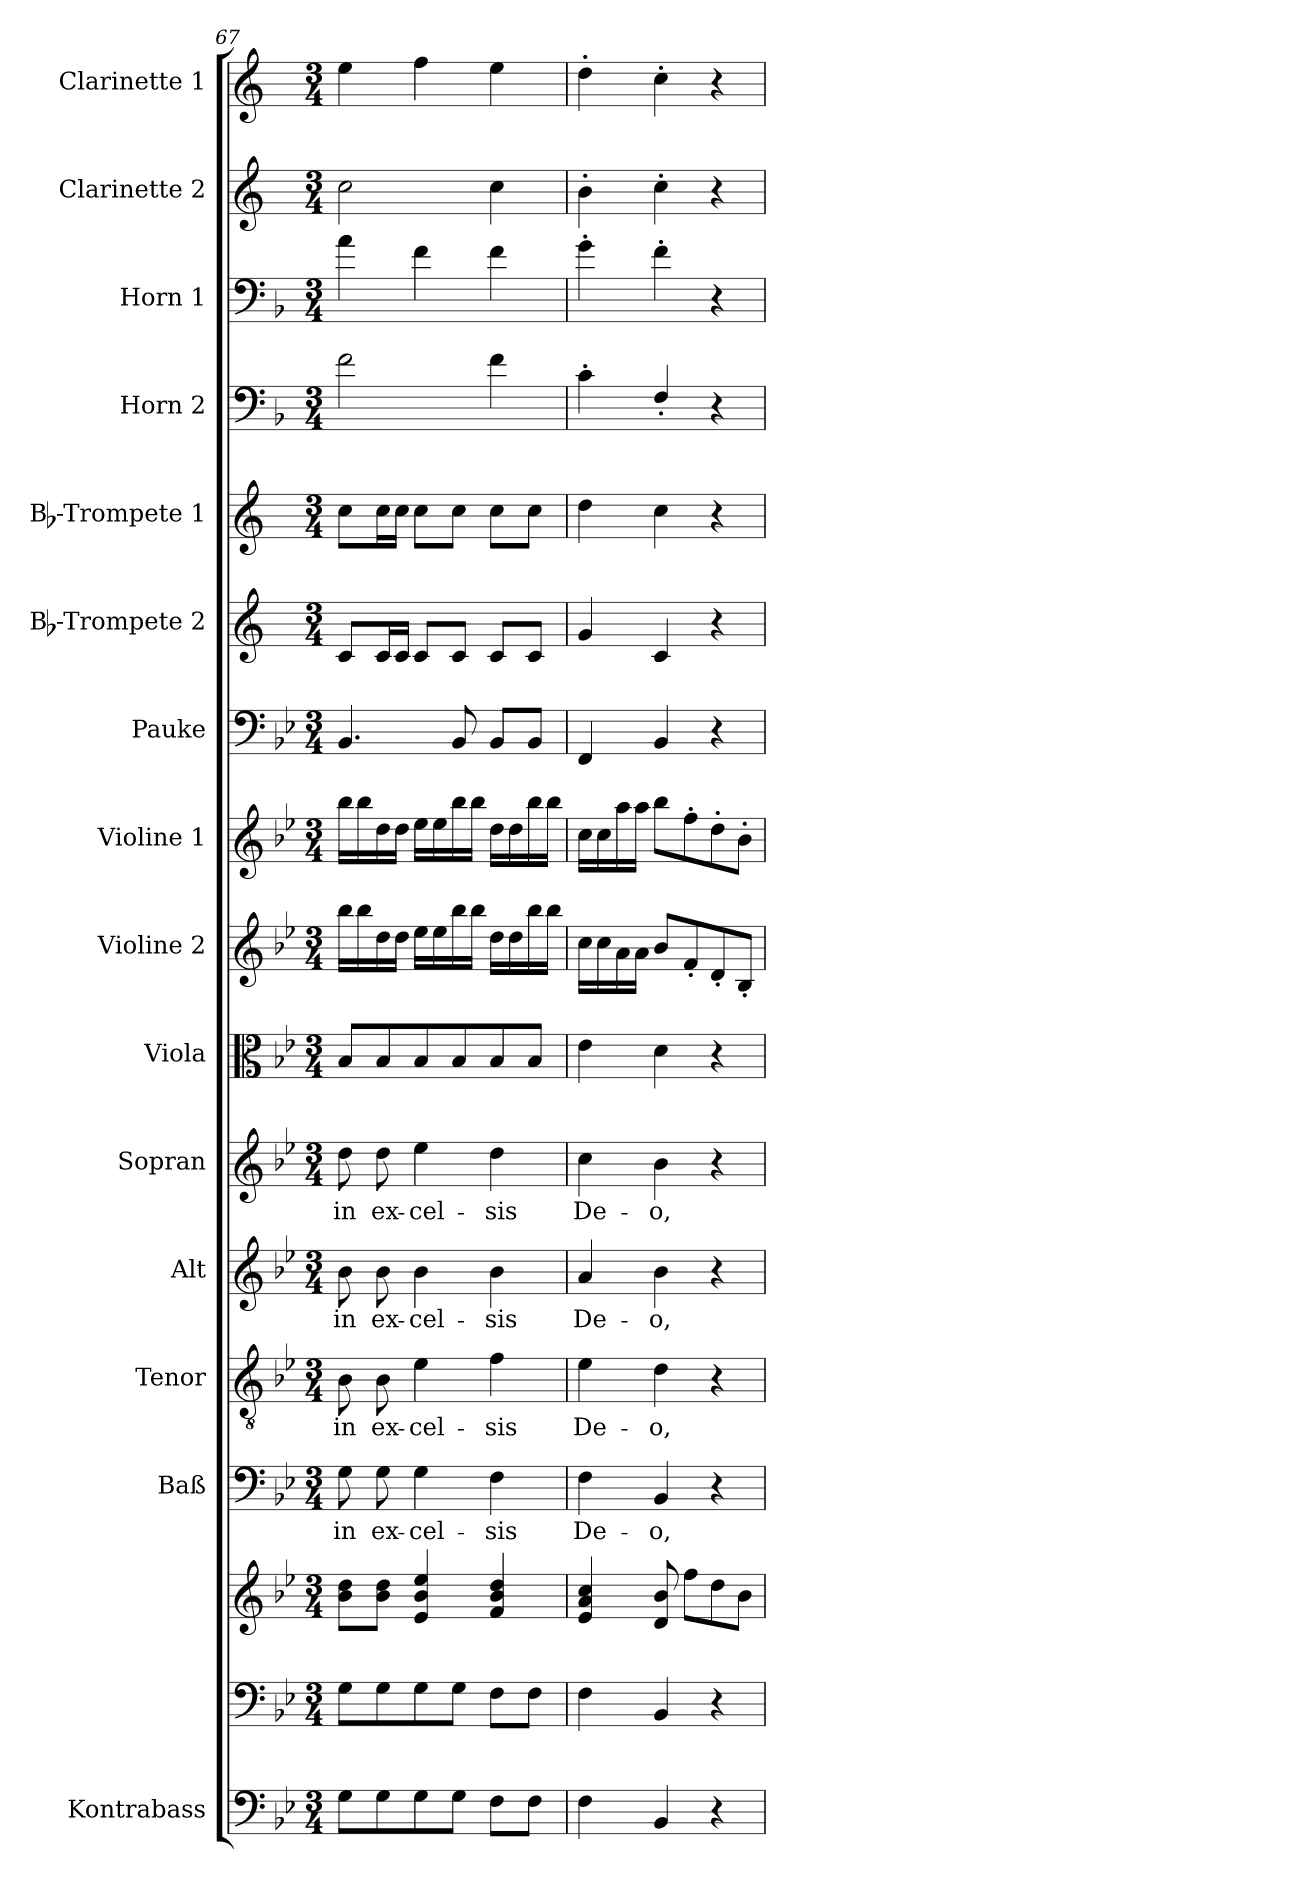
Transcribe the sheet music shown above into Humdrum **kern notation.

**kern	**kern	**kern	**kern	**text	**kern	**text	**kern	**text	**kern	**text	**kern	**kern	**kern	**kern	**kern	**kern	**kern	**kern	**kern	**kern
*part16	*part15	*part15	*part14	*part14	*part13	*part13	*part12	*part12	*part11	*part11	*part10	*part9	*part8	*part7	*part6	*part5	*part4	*part3	*part2	*part1
*staff17	*staff16	*staff15	*staff14	*staff14	*staff13	*staff13	*staff12	*staff12	*staff11	*staff11	*staff10	*staff9	*staff8	*staff7	*staff6	*staff5	*staff4	*staff3	*staff2	*staff1
*I"Kontrabass	*	*	*I"Baß	*	*I"Tenor	*	*I"Alt	*	*I"Sopran	*	*I"Viola	*I"Violine 2	*I"Violine 1	*I"Pauke	*I"Bb-Trompete 2	*I"Bb-Trompete 1	*I"Horn 2	*I"Horn 1	*I"Clarinette 2	*I"Clarinette 1
*I'Kb.	*	*	*I'Baß	*	*I'Ten	*	*I'Alt	*	*I'Sop	*	*I'Vla.	*I'Vln. 2	*I'Vln. 1	*I'Pk.	*I'Bb Trp. 2	*I'Bb Trp. 1	*I'Hrn. 2	*I'Hrn. 1	*I'Cl. 2	*I'Cl. 1
*clefF4	*clefF4	*clefG2	*clefF4	*	*clefGv2	*	*clefG2	*	*clefG2	*	*clefC3	*clefG2	*clefG2	*clefF4	*clefG2	*clefG2	*clefF4	*clefF4	*clefG2	*clefG2
*ITrd7c12	*	*	*	*	*	*	*	*	*	*	*	*	*	*	*ITrd1c2	*ITrd1c2	*ITrd4c7	*ITrd4c7	*ITrd1c2	*ITrd1c2
*k[b-e-]	*k[b-e-]	*k[b-e-]	*k[b-e-]	*	*k[b-e-]	*	*k[b-e-]	*	*k[b-e-]	*	*k[b-e-]	*k[b-e-]	*k[b-e-]	*k[b-e-]	*k[b-e-]	*k[b-e-]	*k[b-e-]	*k[b-e-]	*k[b-e-]	*k[b-e-]
*B-:	*B-:	*B-:	*B-:	*	*B-:	*	*B-:	*	*B-:	*	*B-:	*B-:	*B-:	*B-:	*B-:	*B-:	*B-:	*B-:	*B-:	*B-:
*M3/4	*M3/4	*M3/4	*M3/4	*	*M3/4	*	*M3/4	*	*M3/4	*	*M3/4	*M3/4	*M3/4	*M3/4	*M3/4	*M3/4	*M3/4	*M3/4	*M3/4	*M3/4
=67	=67	=67	=67	=67	=67	=67	=67	=67	=67	=67	=67	=67	=67	=67	=67	=67	=67	=67	=67	=67
!	!	!	!	!LO:LY:b	!	!LO:LY:b	!	!LO:LY:b	!	!LO:LY:b	!	!	!	!	!	!	!	!	!	!
8GG\L	8G\L	8b-\ 8dd\L	8G\	in	8B-\	in	8b-\	in	8dd\	in	8B-/L	16bb-\LL	16bb-\LL	4.BB-/	8B-/L	8b-\L	2B-\	4d\	2b-\	4dd\
.	.	.	.	.	.	.	.	.	.	.	.	16bb-\	16bb-\	.	.	.	.	.	.	.
!	!	!	!	!LO:LY:b	!	!LO:LY:b	!	!LO:LY:b	!	!LO:LY:b	!	!	!	!	!	!	!	!	!	!
8GG\	8G\	8b-\ 8dd\J	8G\	ex-	8B-\	ex-	8b-\	ex-	8dd\	ex-	8B-/	16dd\	16dd\	.	16B-/L	16b-\L	.	.	.	.
.	.	.	.	.	.	.	.	.	.	.	.	16dd\JJ	16dd\JJ	.	16B-/JJ	16b-\JJ	.	.	.	.
!	!	!	!	!LO:LY:b	!	!LO:LY:b	!	!LO:LY:b	!	!LO:LY:b	!	!	!	!	!	!	!	!	!	!
8GG\	8G\	4e-/ 4b-/ 4ee-/	4G\	-cel-	4e-\	-cel-	4b-\	-cel-	4ee-\	-cel-	8B-/	16ee-\LL	16ee-\LL	.	8B-/L	8b-\L	.	4B-\	.	4ee-\
.	.	.	.	.	.	.	.	.	.	.	.	16ee-\	16ee-\	.	.	.	.	.	.	.
8GG\J	8G\J	.	.	.	.	.	.	.	.	.	8B-/	16bb-\	16bb-\	8BB-/	8B-/J	8b-\J	.	.	.	.
.	.	.	.	.	.	.	.	.	.	.	.	16bb-\JJ	16bb-\JJ	.	.	.	.	.	.	.
!	!	!	!	!LO:LY:b	!	!LO:LY:b	!	!LO:LY:b	!	!LO:LY:b	!	!	!	!	!	!	!	!	!	!
8FF\L	8F\L	4f/ 4b-/ 4dd/	4F\	-sis	4f\	-sis	4b-\	-sis	4dd\	-sis	8B-/	16dd\LL	16dd\LL	8BB-/L	8B-/L	8b-\L	4B-\	4B-\	4b-\	4dd\
.	.	.	.	.	.	.	.	.	.	.	.	16dd\	16dd\	.	.	.	.	.	.	.
8FF\J	8F\J	.	.	.	.	.	.	.	.	.	8B-/J	16bb-\	16bb-\	8BB-/J	8B-/J	8b-\J	.	.	.	.
.	.	.	.	.	.	.	.	.	.	.	.	16bb-\JJ	16bb-\JJ	.	.	.	.	.	.	.
=68	=68	=68	=68	=68	=68	=68	=68	=68	=68	=68	=68	=68	=68	=68	=68	=68	=68	=68	=68	=68
!	!	!	!	!LO:LY:b	!	!LO:LY:b	!	!LO:LY:b	!	!LO:LY:b	!	!	!	!	!	!	!	!	!	!
4FF\	4F\	4e-/ 4a/ 4cc/	4F\	De-	4e-\	De-	4a/	De-	4cc\	De-	4e-\	16cc\LL	16cc\LL	4FF/	4f/	4cc\	4F'>\	4c'>\	4a'>\	4cc'>\
.	.	.	.	.	.	.	.	.	.	.	.	16cc\	16cc\	.	.	.	.	.	.	.
.	.	.	.	.	.	.	.	.	.	.	.	16a\	16aa\	.	.	.	.	.	.	.
.	.	.	.	.	.	.	.	.	.	.	.	16a\JJ	16aa\JJ	.	.	.	.	.	.	.
!	!	!	!	!LO:LY:b	!	!LO:LY:b	!	!LO:LY:b	!	!LO:LY:b	!	!	!	!	!	!	!	!	!	!
4BBB-/	4BB-/	8d/ 8b-/	4BB-/	-o,	4d\	-o,	4b-\	-o,	4b-\	-o,	4d\	8b-/L	8bb-\L	4BB-/	4B-/	4b-\	4BB-'</	4B-'>\	4b-'>\	4b-'>\
.	.	8ff\L	.	.	.	.	.	.	.	.	.	8f'</	8ff'>\	.	.	.	.	.	.	.
4r	4r	8dd\	4r	.	4r	.	4r	.	4r	.	4r	8d'</	8dd'>\	4r	4r	4r	4r	4r	4r	4r
.	.	8b-\J	.	.	.	.	.	.	.	.	.	8B-'</J	8b-'>\J	.	.	.	.	.	.	.
=	=	=	=	=	=	=	=	=	=	=	=	=	=	=	=	=	=	=	=	=
*-	*-	*-	*-	*-	*-	*-	*-	*-	*-	*-	*-	*-	*-	*-	*-	*-	*-	*-	*-	*-
